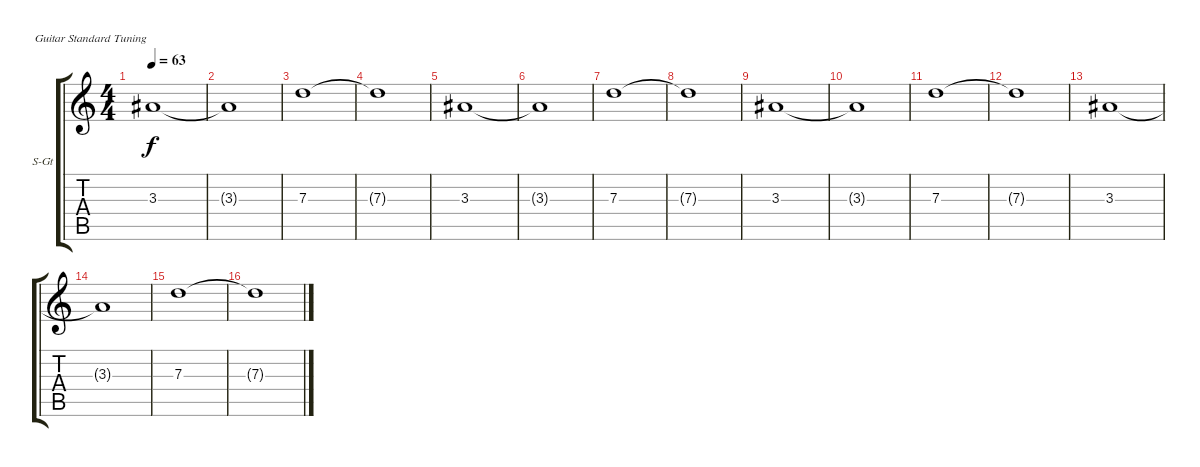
\bracketExtendMode groupsimilarinstruments
\firstSystemTrackNameOrientation horizontal
\otherSystemsTrackNameOrientation horizontal
\track ("Back" "S-Gt") {instrument stringensemble2}
\staff {score tabs}
\tuning (E4 B3 G3 D3 A2 E2)
\displaytranspose 12
\ts (4 4)
\tempo 63
\clef g2
\ks c
3.3.1{dy f} |
3.3{t}.1 |
7.3.1 |
7.3{t}.1 |
3.3.1 |
3.3{t}.1 |
7.3.1 |
7.3{t}.1 |
3.3.1 |
3.3{t}.1 |
7.3.1 |
7.3{t}.1 |
3.3.1 |
3.3{t}.1 |
7.3.1 |
7.3{t}.1
